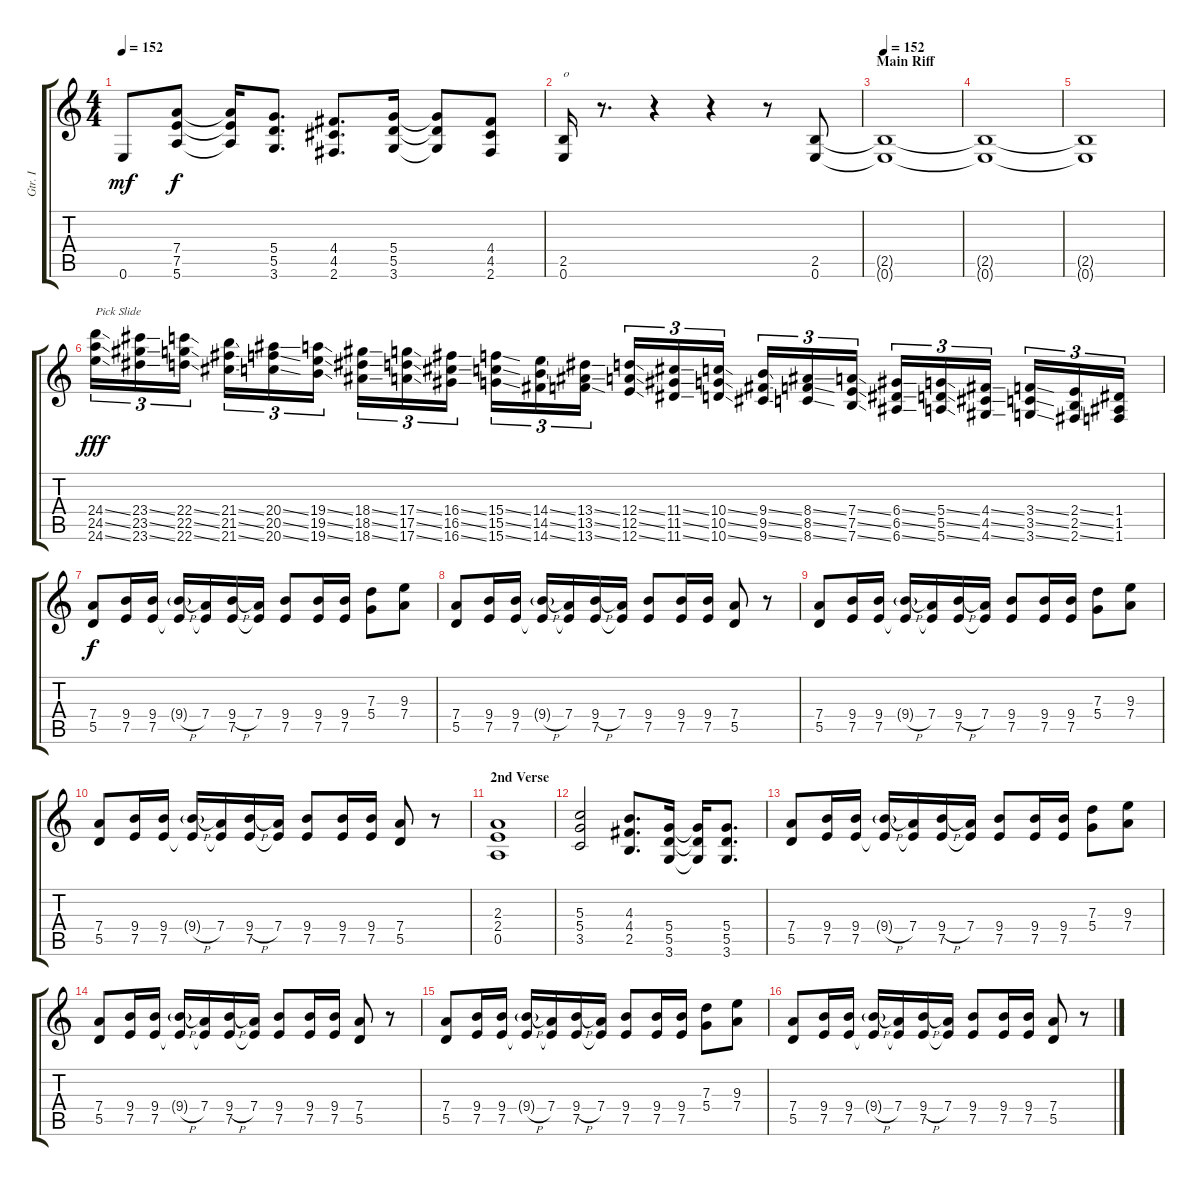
\track ("Gtr. I" "Gtr. I") {instrument overdrivenguitar}
\staff {score tabs}
\tuning (E4 B3 G3 D3 A2 E2) {hide}
\ts (4 4)
\tempo 152
\clef g2
\ks c
0.6.8{dy mf} (7.4 7.5 5.6).8{dy f} (7.4{t} 7.5{t} 5.6{t}).16 (5.4 5.5 3.6).8{d} (4.4 4.5 2.6).8{d} (5.4 5.5 3.6).16 (5.4{t} 5.5{t} 3.6{t}).8 (4.4 4.5 2.6).8 |
(2.5 0.6).16{txt "o"} r.8{d} r.4 r.4 r.8 (2.5 0.6).8 |
\section ("" "Main Riff")
\tempo 152
(2.5{t} 0.6{t}).1 |
(2.5{t} 0.6{t}).1 |
(2.5{t} 0.6{t}).1 |
(24.4{ss} 24.5{ss} 24.6{ss}).16{tu (3 2) txt "Pick Slide" dy fff instrument guitarfretnoise} (23.4{ss} 23.5{ss} 23.6{ss}).16{tu (3 2)} (22.4{ss} 22.5{ss} 22.6{ss}).16{tu (3 2) beam splitsecondary} (21.4{ss} 21.5{ss} 21.6{ss}).16{tu (3 2)} (20.4{ss} 20.5{ss} 20.6{ss}).16{tu (3 2)} (19.4{ss} 19.5{ss} 19.6{ss}).16{tu (3 2)} (18.4{ss} 18.5{ss} 18.6{ss}).16{tu (3 2)} (17.4{ss} 17.5{ss} 17.6{ss}).16{tu (3 2)} (16.4{ss} 16.5{ss} 16.6{ss}).16{tu (3 2) beam splitsecondary} (15.4{ss} 15.5{ss} 15.6{ss}).16{tu (3 2)} (14.4{ss} 14.5{ss} 14.6{ss}).16{tu (3 2)} (13.4{ss} 13.5{ss} 13.6{ss}).16{tu (3 2)} (12.4{ss} 12.5{ss} 12.6{ss}).16{tu (3 2)} (11.4{ss} 11.5{ss} 11.6{ss}).16{tu (3 2)} (10.4{ss} 10.5{ss} 10.6{ss}).16{tu (3 2) beam splitsecondary} (9.4{ss} 9.5{ss} 9.6{ss}).16{tu (3 2)} (8.4{ss} 8.5{ss} 8.6{ss}).16{tu (3 2)} (7.4{ss} 7.5{ss} 7.6{ss}).16{tu (3 2)} (6.4{ss} 6.5{ss} 6.6{ss}).16{tu (3 2)} (5.4{ss} 5.5{ss} 5.6{ss}).16{tu (3 2)} (4.4{ss} 4.5{ss} 4.6{ss}).16{tu (3 2) beam splitsecondary} (3.4{ss} 3.5{ss} 3.6{ss}).16{tu (3 2)} (2.4{ss} 2.5{ss} 2.6{ss}).16{tu (3 2)} (1.4 1.5 1.6).16{tu (3 2)} |
(7.4 5.5).8{dy f instrument overdrivenguitar} (9.4 7.5).16 (9.4 7.5).16 (9.4{h g} 7.5{t}).16 (7.4 7.5{t}).16 (9.4{h} 7.5).16 (7.4 7.5{t}).16 (9.4 7.5).8 (9.4 7.5).16 (9.4 7.5).16 (7.3 5.4).8 (9.3 7.4).8 |
(7.4 5.5).8 (9.4 7.5).16 (9.4 7.5).16 (9.4{h g} 7.5{t}).16 (7.4 7.5{t}).16 (9.4{h} 7.5).16 (7.4 7.5{t}).16 (9.4 7.5).8 (9.4 7.5).16 (9.4 7.5).16 (7.4 5.5).8 r.8 |
(7.4 5.5).8{instrument overdrivenguitar} (9.4 7.5).16 (9.4 7.5).16 (9.4{h g} 7.5{t}).16 (7.4 7.5{t}).16 (9.4{h} 7.5).16 (7.4 7.5{t}).16 (9.4 7.5).8 (9.4 7.5).16 (9.4 7.5).16 (7.3 5.4).8 (9.3 7.4).8 |
(7.4 5.5).8 (9.4 7.5).16 (9.4 7.5).16 (9.4{h g} 7.5{t}).16 (7.4 7.5{t}).16 (9.4{h} 7.5).16 (7.4 7.5{t}).16 (9.4 7.5).8 (9.4 7.5).16 (9.4 7.5).16 (7.4 5.5).8 r.8 |
\section ("" "2nd Verse")
(2.3 2.4 0.5).1 |
(5.3 5.4 3.5).2 (4.3 4.4 2.5).8{d} (5.4 5.5 3.6).16 (5.4{t} 5.5{t} 3.6{t}).16 (5.4 5.5 3.6).8{d} |
(7.4 5.5).8 (9.4 7.5).16 (9.4 7.5).16 (9.4{h g} 7.5{t}).16 (7.4 7.5{t}).16 (9.4{h} 7.5).16 (7.4 7.5{t}).16 (9.4 7.5).8 (9.4 7.5).16 (9.4 7.5).16 (7.3 5.4).8 (9.3 7.4).8 |
(7.4 5.5).8 (9.4 7.5).16 (9.4 7.5).16 (9.4{h g} 7.5{t}).16 (7.4 7.5{t}).16 (9.4{h} 7.5).16 (7.4 7.5{t}).16 (9.4 7.5).8 (9.4 7.5).16 (9.4 7.5).16 (7.4 5.5).8 r.8 |
(7.4 5.5).8 (9.4 7.5).16 (9.4 7.5).16 (9.4{h g} 7.5{t}).16 (7.4 7.5{t}).16 (9.4{h} 7.5).16 (7.4 7.5{t}).16 (9.4 7.5).8 (9.4 7.5).16 (9.4 7.5).16 (7.3 5.4).8 (9.3 7.4).8 |
(7.4 5.5).8 (9.4 7.5).16 (9.4 7.5).16 (9.4{h g} 7.5{t}).16 (7.4 7.5{t}).16 (9.4{h} 7.5).16 (7.4 7.5{t}).16 (9.4 7.5).8 (9.4 7.5).16 (9.4 7.5).16 (7.4 5.5).8 r.8
